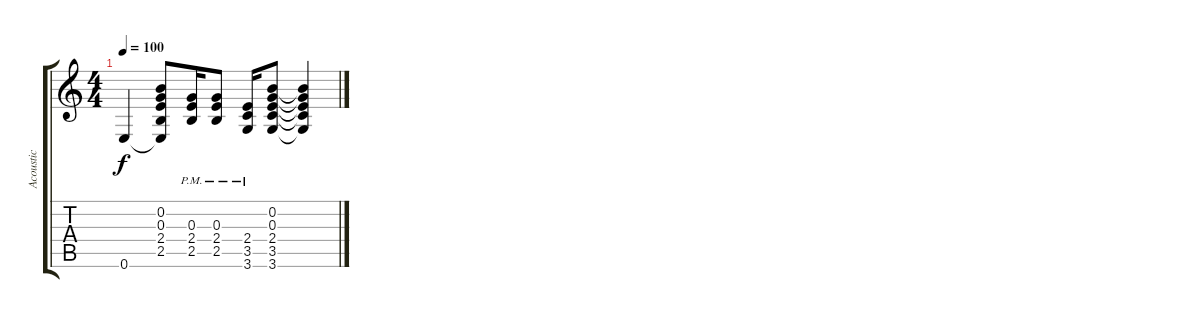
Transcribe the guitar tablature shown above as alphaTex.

\track ("Acoustic" "Acoustic") {instrument acousticguitarsteel}
\staff {score tabs}
\tuning (E4 B3 G3 D3 A2 E2) {hide}
\ts (4 4)
\tempo 100
\clef g2
\ks c
0.6.4{dy f} (0.2 0.3 2.4 2.5 0.6{t}).8 (0.3{pm} 2.4{pm} 2.5{pm}).16 (0.3{pm} 2.4{pm} 2.5{pm}).8 (2.4{pm} 3.5{pm} 3.6{pm}).16 (0.2 0.3 2.4 3.5 3.6).8 (0.2{t} 0.3{t} 2.4{t} 3.5{t} 3.6{t}).4
